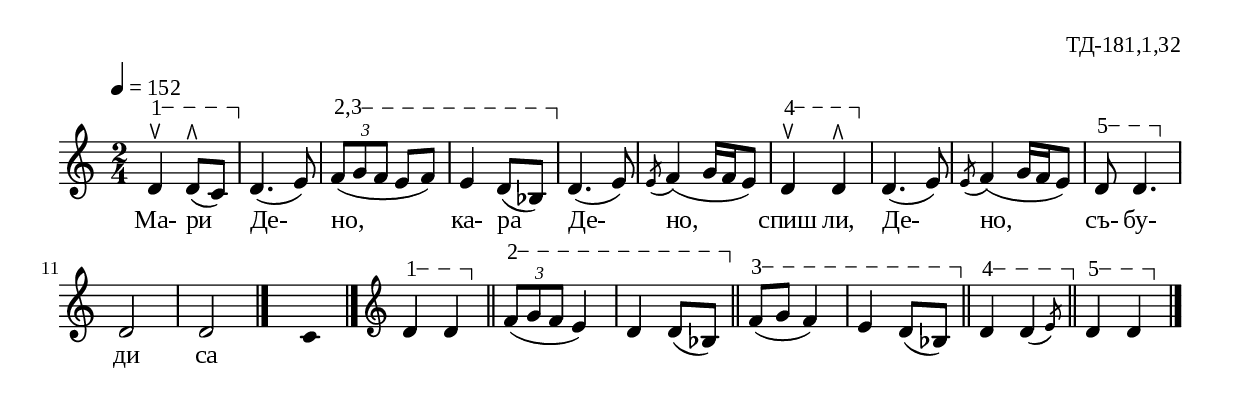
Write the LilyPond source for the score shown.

%{
laz_181_1_32
%}

\include "td-preamble.ly"

\score {
\relative c' {
 \tempo 4 = 152
 \time 2/4
\varA 
 d4\startTextSpan^\ltoe d8^\rtoe( c\stopTextSpan) | 
d4.( e8) | 
\varBC
\times 2/3 { f8\startTextSpan([ g f] } e[ f]) | e4 d8( bes\stopTextSpan) | 
d4.( e8) | \acciaccatura e8 f4( g16[ f e8]) | 
\varD
d4\startTextSpan^\ltoe d\stopTextSpan^\rtoe | 
d4.( e8) | \acciaccatura e8 f4( g16[ f e8]) | 
\varE
d8\startTextSpan d4.\stopTextSpan | 
d2 d2
 \bar "|." 
 s4 \fixB c \fixC
 \bar "|." 
\endm
\varA 
 d4\startTextSpan d\stopTextSpan \bar "||"
\varB
\times 2/3 { f8\startTextSpan([ g f] } e4) | d4 d8( bes\stopTextSpan) \bar "||"
\varC
f'8\startTextSpan( g f4) | e4 d8( bes\stopTextSpan) \bar "||"
\varD
d4\startTextSpan \afterGrace d( { \stdB e8\stopTextSpan) \stdE }\bar "||"
\varE
d4\startTextSpan d\stopTextSpan 
 \bar "|."  
}
\addlyrics { Ма- ри Де- но, ка- ра Де- но, спиш ли, Де- но, съ- бу- ди са }
%
\layout {
  indent = #0
  line-width = 190\mm
  ragged-right=##f
}
%
\midi { 
	\context {
		\Score
		tempoWholesPerMinute = #(ly:make-moment 152 4)
		}
	}
}
%
\header{
  opus = "ТД-181,1,32"
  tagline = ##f
}


